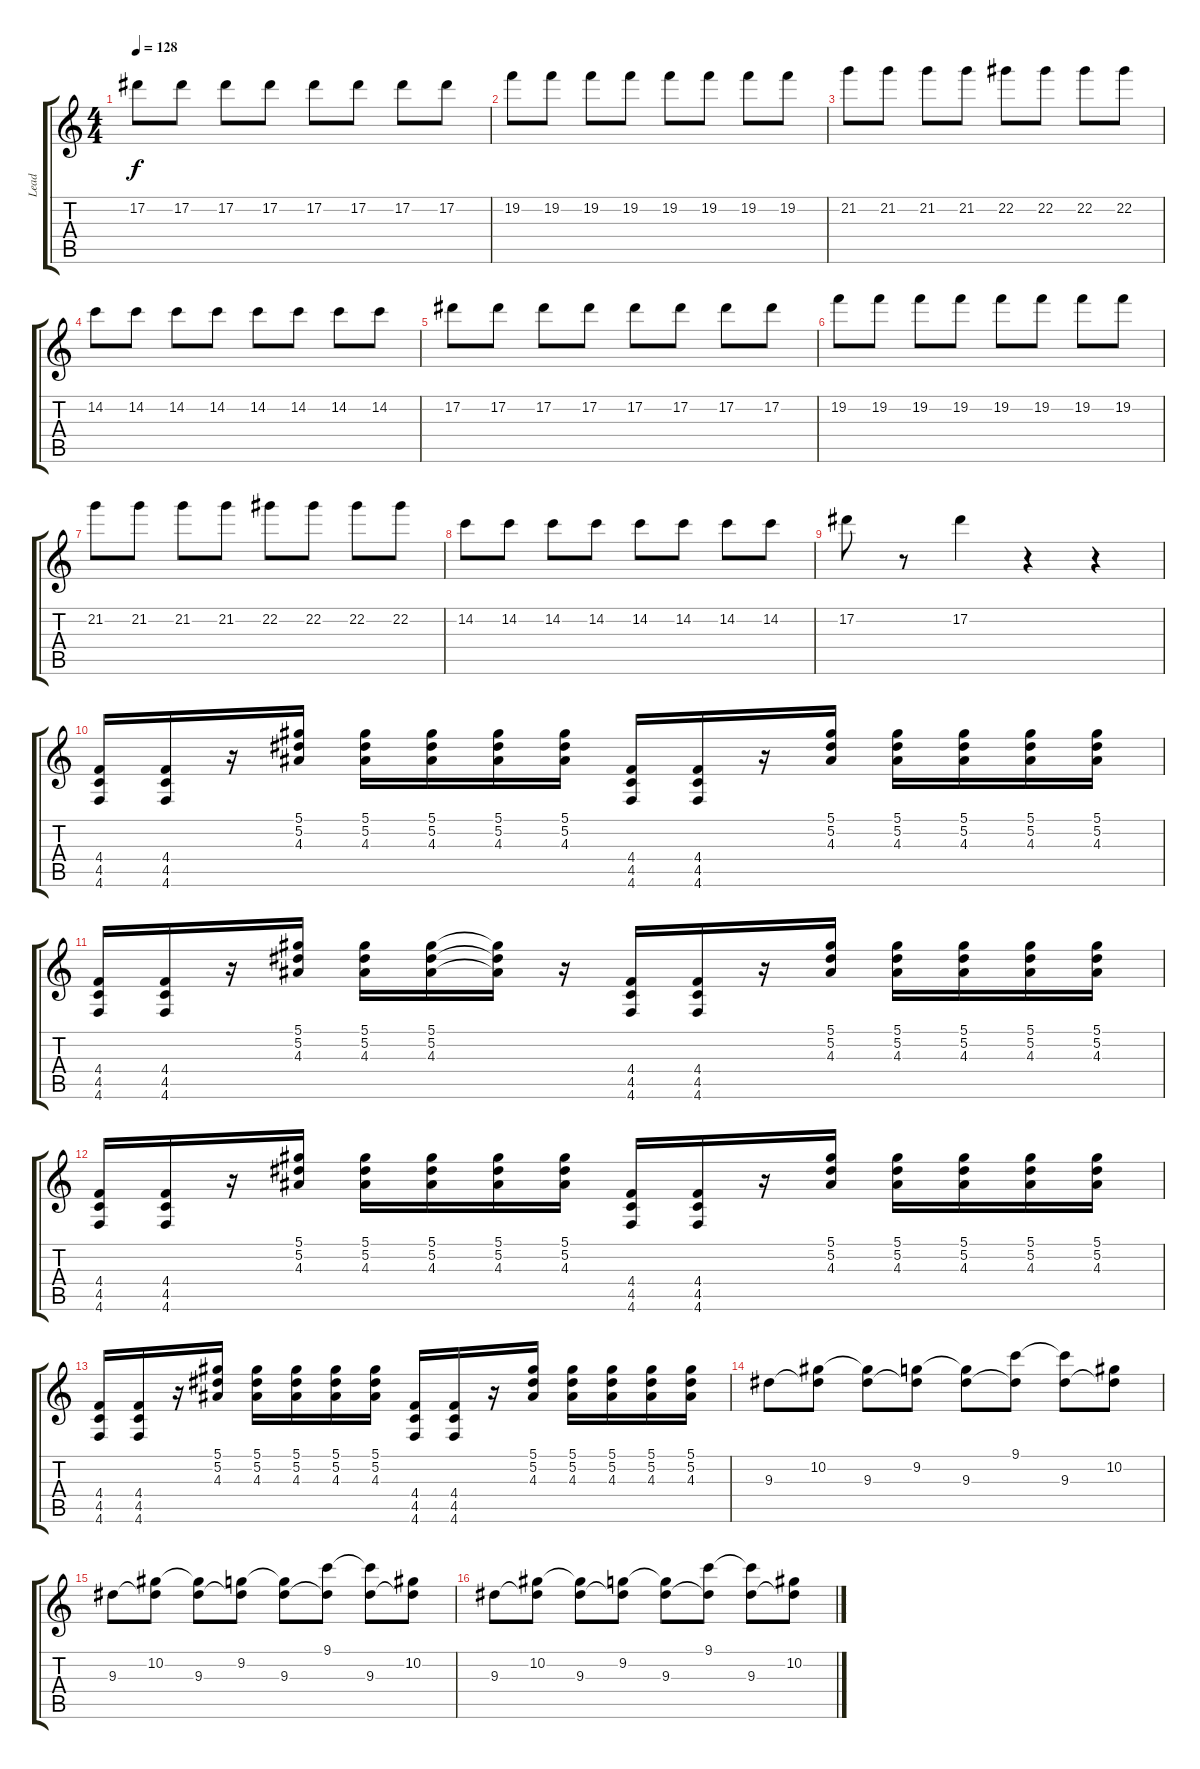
\track ("Lead" "Lead") {instrument distortionguitar}
\staff {score tabs}
\tuning (Eb4 Bb3 Gb3 Db3 Ab2 Db2) {hide}
\ts (4 4)
\tempo 128
\clef g2
\ks c
17.2.8{dy f} 17.2.8 17.2.8 17.2.8 17.2.8 17.2.8 17.2.8 17.2.8 |
19.2.8 19.2.8 19.2.8 19.2.8 19.2.8 19.2.8 19.2.8 19.2.8 |
21.2.8 21.2.8 21.2.8 21.2.8 22.2.8 22.2.8 22.2.8 22.2.8 |
14.2.8 14.2.8 14.2.8 14.2.8 14.2.8 14.2.8 14.2.8 14.2.8 |
17.2.8 17.2.8 17.2.8 17.2.8 17.2.8 17.2.8 17.2.8 17.2.8 |
19.2.8 19.2.8 19.2.8 19.2.8 19.2.8 19.2.8 19.2.8 19.2.8 |
21.2.8 21.2.8 21.2.8 21.2.8 22.2.8 22.2.8 22.2.8 22.2.8 |
14.2.8 14.2.8 14.2.8 14.2.8 14.2.8 14.2.8 14.2.8 14.2.8 |
17.2.8 r.8 17.2.4 r.4 r.4 |
(4.4 4.5 4.6).16 (4.4 4.5 4.6).16 r.16 (5.1 5.2 4.3).16 (5.1 5.2 4.3).16 (5.1 5.2 4.3).16 (5.1 5.2 4.3).16 (5.1 5.2 4.3).16 (4.4 4.5 4.6).16 (4.4 4.5 4.6).16 r.16 (5.1 5.2 4.3).16 (5.1 5.2 4.3).16 (5.1 5.2 4.3).16 (5.1 5.2 4.3).16 (5.1 5.2 4.3).16 |
(4.4 4.5 4.6).16 (4.4 4.5 4.6).16 r.16 (5.1 5.2 4.3).16 (5.1 5.2 4.3).16 (5.1 5.2 4.3).16 (5.1{t} 5.2{t} 4.3{t}).16 r.16 (4.4 4.5 4.6).16 (4.4 4.5 4.6).16 r.16 (5.1 5.2 4.3).16 (5.1 5.2 4.3).16 (5.1 5.2 4.3).16 (5.1 5.2 4.3).16 (5.1 5.2 4.3).16 |
(4.4 4.5 4.6).16 (4.4 4.5 4.6).16 r.16 (5.1 5.2 4.3).16 (5.1 5.2 4.3).16 (5.1 5.2 4.3).16 (5.1 5.2 4.3).16 (5.1 5.2 4.3).16 (4.4 4.5 4.6).16 (4.4 4.5 4.6).16 r.16 (5.1 5.2 4.3).16 (5.1 5.2 4.3).16 (5.1 5.2 4.3).16 (5.1 5.2 4.3).16 (5.1 5.2 4.3).16 |
(4.4 4.5 4.6).16 (4.4 4.5 4.6).16 r.16 (5.1 5.2 4.3).16 (5.1 5.2 4.3).16 (5.1 5.2 4.3).16 (5.1 5.2 4.3).16 (5.1 5.2 4.3).16 (4.4 4.5 4.6).16 (4.4 4.5 4.6).16 r.16 (5.1 5.2 4.3).16 (5.1 5.2 4.3).16 (5.1 5.2 4.3).16 (5.1 5.2 4.3).16 (5.1 5.2 4.3).16 |
9.3.8 (10.2 9.3{t}).8 (10.2{t} 9.3).8 (9.2 9.3{t}).8 (9.2{t} 9.3).8 (9.1 9.3{t}).8 (9.1{t} 9.3).8 (10.2 9.3{t}).8 |
9.3.8 (10.2 9.3{t}).8 (10.2{t} 9.3).8 (9.2 9.3{t}).8 (9.2{t} 9.3).8 (9.1 9.3{t}).8 (9.1{t} 9.3).8 (10.2 9.3{t}).8 |
9.3.8 (10.2 9.3{t}).8 (10.2{t} 9.3).8 (9.2 9.3{t}).8 (9.2{t} 9.3).8 (9.1 9.3{t}).8 (9.1{t} 9.3).8 (10.2 9.3{t}).8
